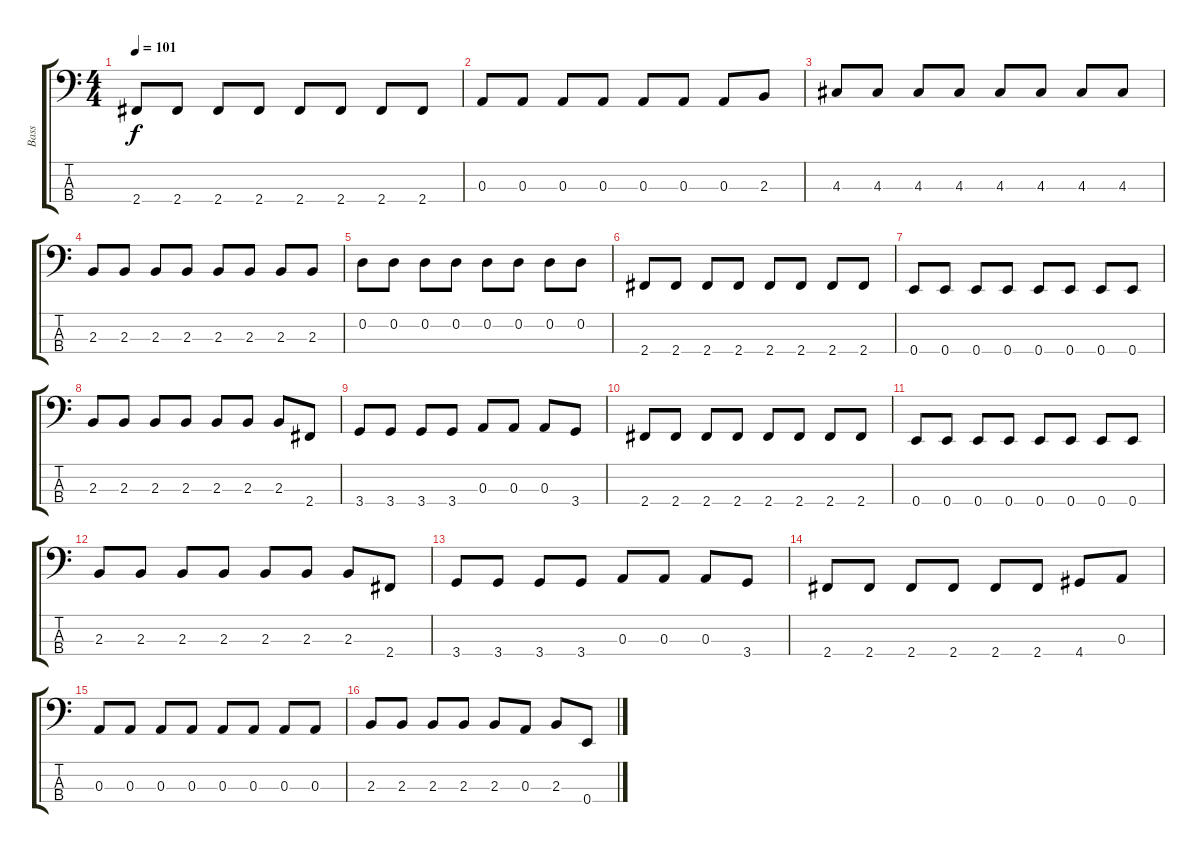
\track ("Bass" "Bass") {instrument electricbassfinger}
\staff {score tabs}
\tuning (G2 D2 A1 E1) {hide}
\ts (4 4)
\tempo 101
\clef f4
\ks c
2.4.8{dy f} 2.4.8 2.4.8 2.4.8 2.4.8 2.4.8 2.4.8 2.4.8 |
0.3.8 0.3.8 0.3.8 0.3.8 0.3.8 0.3.8 0.3.8 2.3.8 |
4.3.8 4.3.8 4.3.8 4.3.8 4.3.8 4.3.8 4.3.8 4.3.8 |
2.3.8 2.3.8 2.3.8 2.3.8 2.3.8 2.3.8 2.3.8 2.3.8 |
0.2.8 0.2.8 0.2.8 0.2.8 0.2.8 0.2.8 0.2.8 0.2.8 |
2.4.8 2.4.8 2.4.8 2.4.8 2.4.8 2.4.8 2.4.8 2.4.8 |
0.4.8 0.4.8 0.4.8 0.4.8 0.4.8 0.4.8 0.4.8 0.4.8 |
2.3.8 2.3.8 2.3.8 2.3.8 2.3.8 2.3.8 2.3.8 2.4.8 |
3.4.8 3.4.8 3.4.8 3.4.8 0.3.8 0.3.8 0.3.8 3.4.8 |
2.4.8 2.4.8 2.4.8 2.4.8 2.4.8 2.4.8 2.4.8 2.4.8 |
0.4.8 0.4.8 0.4.8 0.4.8 0.4.8 0.4.8 0.4.8 0.4.8 |
2.3.8 2.3.8 2.3.8 2.3.8 2.3.8 2.3.8 2.3.8 2.4.8 |
3.4.8 3.4.8 3.4.8 3.4.8 0.3.8 0.3.8 0.3.8 3.4.8 |
2.4.8 2.4.8 2.4.8 2.4.8 2.4.8 2.4.8 4.4.8 0.3.8 |
0.3.8 0.3.8 0.3.8 0.3.8 0.3.8 0.3.8 0.3.8 0.3.8 |
2.3.8 2.3.8 2.3.8 2.3.8 2.3.8 0.3.8 2.3.8 0.4.8
